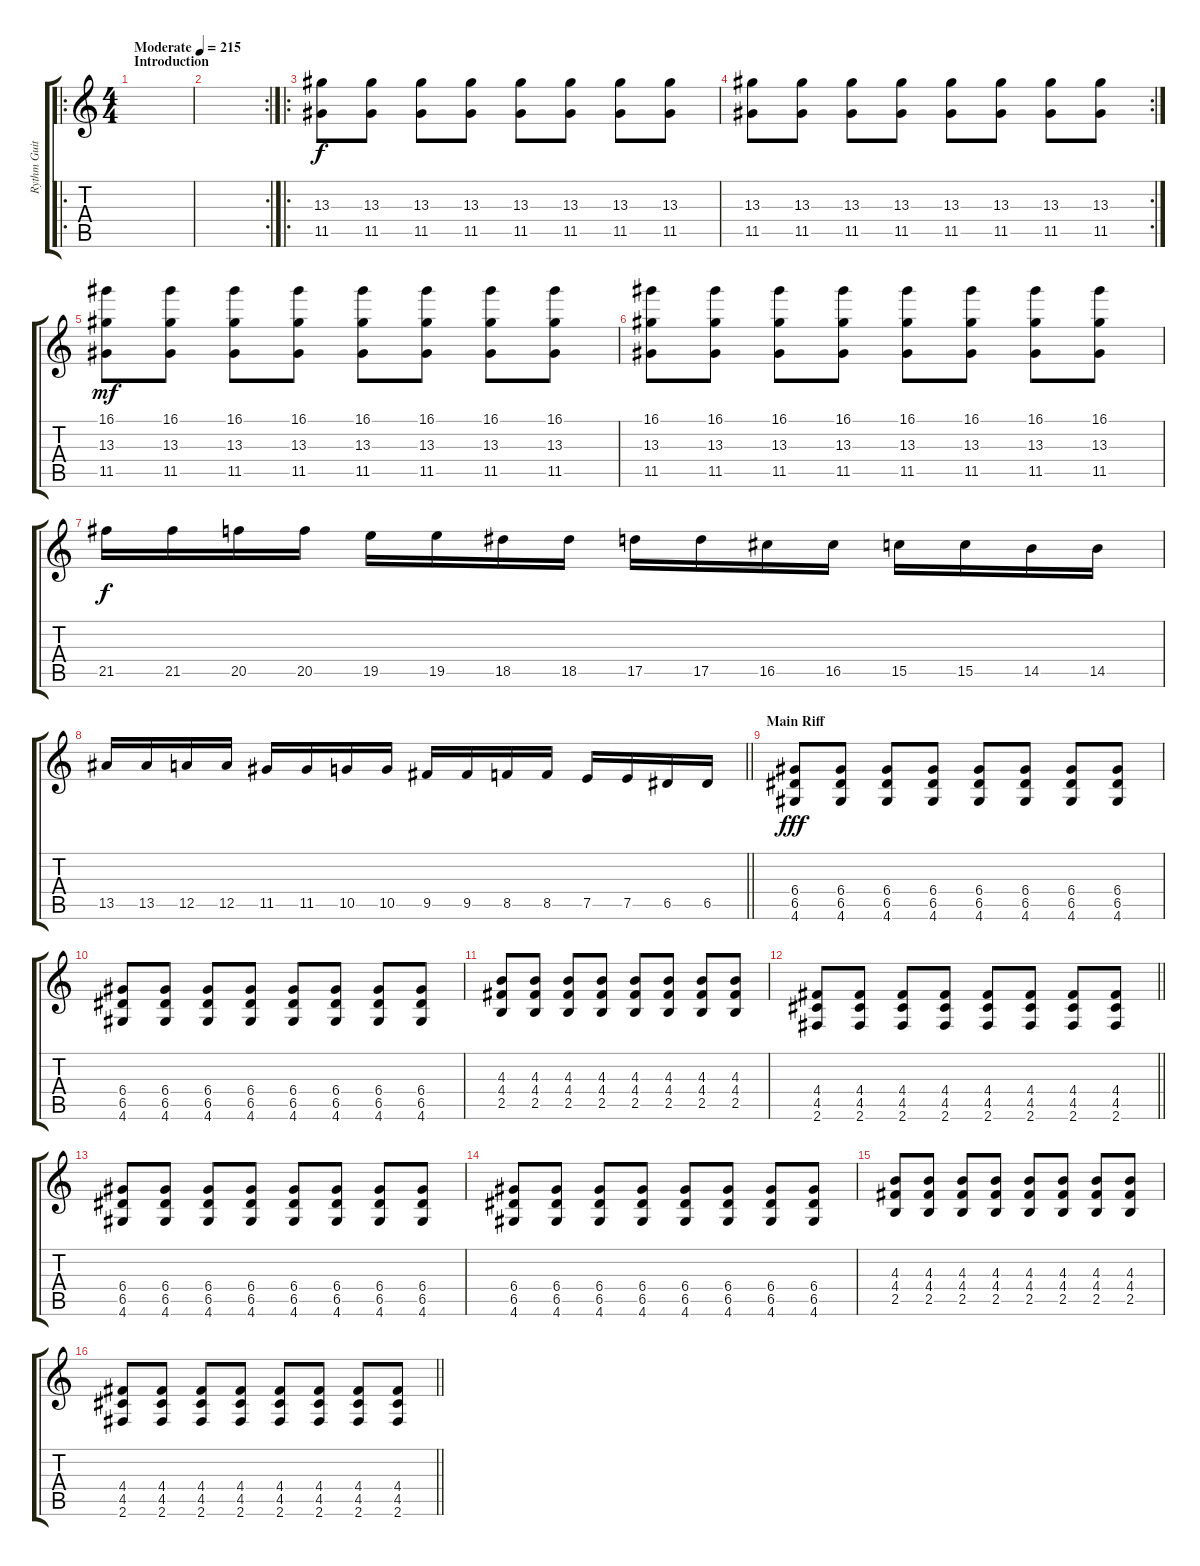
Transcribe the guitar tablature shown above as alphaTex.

\track ("Rythm Guitar (Justin Sane)" "Rythm Guit") {instrument overdrivenguitar}
\staff {score tabs}
\tuning (E4 B3 G3 D3 A2 E2) {hide}
\ro
\ts (4 4)
\section ("" "Introduction")
\tempo (215 "Moderate")
\clef g2
\ks c
|
\rc 2
|
\ro
(13.3 11.5).8 (13.3 11.5).8 (13.3 11.5).8 (13.3 11.5).8 (13.3 11.5).8 (13.3 11.5).8 (13.3 11.5).8 (13.3 11.5).8 |
\rc 2
(13.3 11.5).8 (13.3 11.5).8 (13.3 11.5).8 (13.3 11.5).8 (13.3 11.5).8 (13.3 11.5).8 (13.3 11.5).8 (13.3 11.5).8 |
(16.1 13.3 11.5).8{dy mf} (16.1 13.3 11.5).8 (16.1 13.3 11.5).8 (16.1 13.3 11.5).8 (16.1 13.3 11.5).8 (16.1 13.3 11.5).8 (16.1 13.3 11.5).8 (16.1 13.3 11.5).8 |
(16.1 13.3 11.5).8 (16.1 13.3 11.5).8 (16.1 13.3 11.5).8 (16.1 13.3 11.5).8 (16.1 13.3 11.5).8 (16.1 13.3 11.5).8 (16.1 13.3 11.5).8 (16.1 13.3 11.5).8 |
21.5.16{dy f balance 0} 21.5.16 20.5.16{balance 1} 20.5.16 19.5.16{balance 2} 19.5.16 18.5.16{balance 3} 18.5.16 17.5.16{balance 4} 17.5.16 16.5.16{balance 5} 16.5.16 15.5.16{balance 6} 15.5.16 14.5.16{balance 7} 14.5.16 |
\barLineRight lightlight
13.5.16{balance 8} 13.5.16 12.5.16{balance 9} 12.5.16 11.5.16{balance 10} 11.5.16 10.5.16{balance 11} 10.5.16 9.5.16{balance 12} 9.5.16 8.5.16{balance 14} 8.5.16 7.5.16{balance 15} 7.5.16 6.5.16{balance 16} 6.5.16 |
\section ("" "Main Riff")
(6.4 6.5 4.6).8{dy fff balance 10} (6.4 6.5 4.6).8 (6.4 6.5 4.6).8 (6.4 6.5 4.6).8 (6.4 6.5 4.6).8 (6.4 6.5 4.6).8 (6.4 6.5 4.6).8 (6.4 6.5 4.6).8 |
(6.4 6.5 4.6).8 (6.4 6.5 4.6).8 (6.4 6.5 4.6).8 (6.4 6.5 4.6).8 (6.4 6.5 4.6).8 (6.4 6.5 4.6).8 (6.4 6.5 4.6).8 (6.4 6.5 4.6).8 |
(4.3 4.4 2.5).8 (4.3 4.4 2.5).8 (4.3 4.4 2.5).8 (4.3 4.4 2.5).8 (4.3 4.4 2.5).8 (4.3 4.4 2.5).8 (4.3 4.4 2.5).8 (4.3 4.4 2.5).8 |
\barLineRight lightlight
(4.4 4.5 2.6).8 (4.4 4.5 2.6).8 (4.4 4.5 2.6).8 (4.4 4.5 2.6).8 (4.4 4.5 2.6).8 (4.4 4.5 2.6).8 (4.4 4.5 2.6).8 (4.4 4.5 2.6).8 |
(6.4 6.5 4.6).8 (6.4 6.5 4.6).8 (6.4 6.5 4.6).8 (6.4 6.5 4.6).8 (6.4 6.5 4.6).8 (6.4 6.5 4.6).8 (6.4 6.5 4.6).8 (6.4 6.5 4.6).8 |
(6.4 6.5 4.6).8 (6.4 6.5 4.6).8 (6.4 6.5 4.6).8 (6.4 6.5 4.6).8 (6.4 6.5 4.6).8 (6.4 6.5 4.6).8 (6.4 6.5 4.6).8 (6.4 6.5 4.6).8 |
(4.3 4.4 2.5).8 (4.3 4.4 2.5).8 (4.3 4.4 2.5).8 (4.3 4.4 2.5).8 (4.3 4.4 2.5).8 (4.3 4.4 2.5).8 (4.3 4.4 2.5).8 (4.3 4.4 2.5).8 |
\barLineRight lightlight
(4.4 4.5 2.6).8 (4.4 4.5 2.6).8 (4.4 4.5 2.6).8 (4.4 4.5 2.6).8 (4.4 4.5 2.6).8 (4.4 4.5 2.6).8 (4.4 4.5 2.6).8 (4.4 4.5 2.6).8
